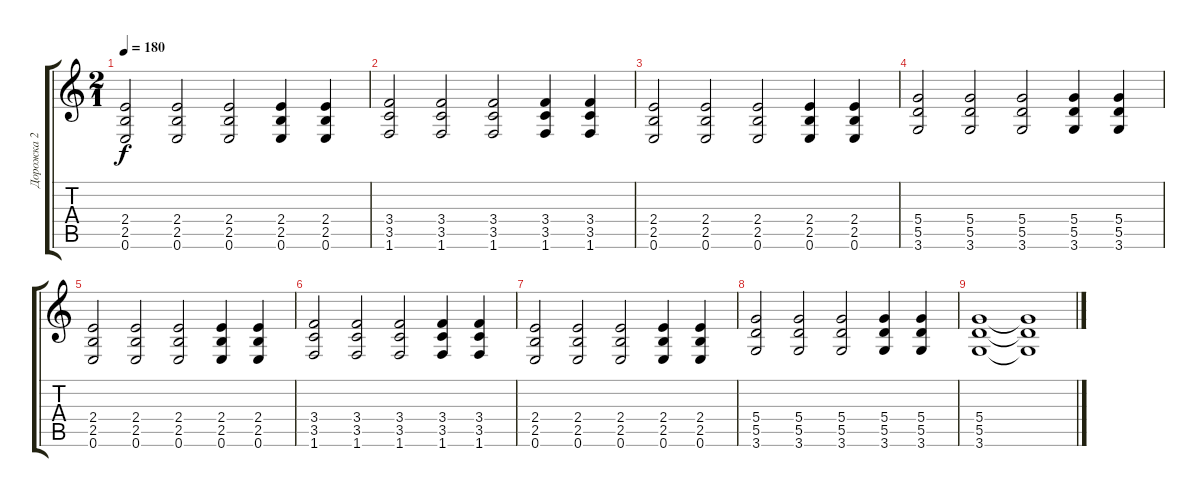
\track ("Дорожка 2" "Дорожка 2") {instrument distortionguitar}
\staff {score tabs}
\tuning (E4 B3 G3 D3 A2 E2) {hide}
\ts (2 1)
\tempo 180
\clef g2
\ks c
(2.4 2.5 0.6).2{dy f} (2.4 2.5 0.6).2 (2.4 2.5 0.6).2 (2.4 2.5 0.6).4 (2.4 2.5 0.6).4 |
(3.4 3.5 1.6).2 (3.4 3.5 1.6).2 (3.4 3.5 1.6).2 (3.4 3.5 1.6).4 (3.4 3.5 1.6).4 |
(2.4 2.5 0.6).2 (2.4 2.5 0.6).2 (2.4 2.5 0.6).2 (2.4 2.5 0.6).4 (2.4 2.5 0.6).4 |
(5.4 5.5 3.6).2 (5.4 5.5 3.6).2 (5.4 5.5 3.6).2 (5.4 5.5 3.6).4 (5.4 5.5 3.6).4 |
(2.4 2.5 0.6).2 (2.4 2.5 0.6).2 (2.4 2.5 0.6).2 (2.4 2.5 0.6).4 (2.4 2.5 0.6).4 |
(3.4 3.5 1.6).2 (3.4 3.5 1.6).2 (3.4 3.5 1.6).2 (3.4 3.5 1.6).4 (3.4 3.5 1.6).4 |
(2.4 2.5 0.6).2 (2.4 2.5 0.6).2 (2.4 2.5 0.6).2 (2.4 2.5 0.6).4 (2.4 2.5 0.6).4 |
(5.4 5.5 3.6).2 (5.4 5.5 3.6).2 (5.4 5.5 3.6).2 (5.4 5.5 3.6).4 (5.4 5.5 3.6).4 |
(5.4 5.5 3.6).1 (5.4{t} 5.5{t} 3.6{t}).1
